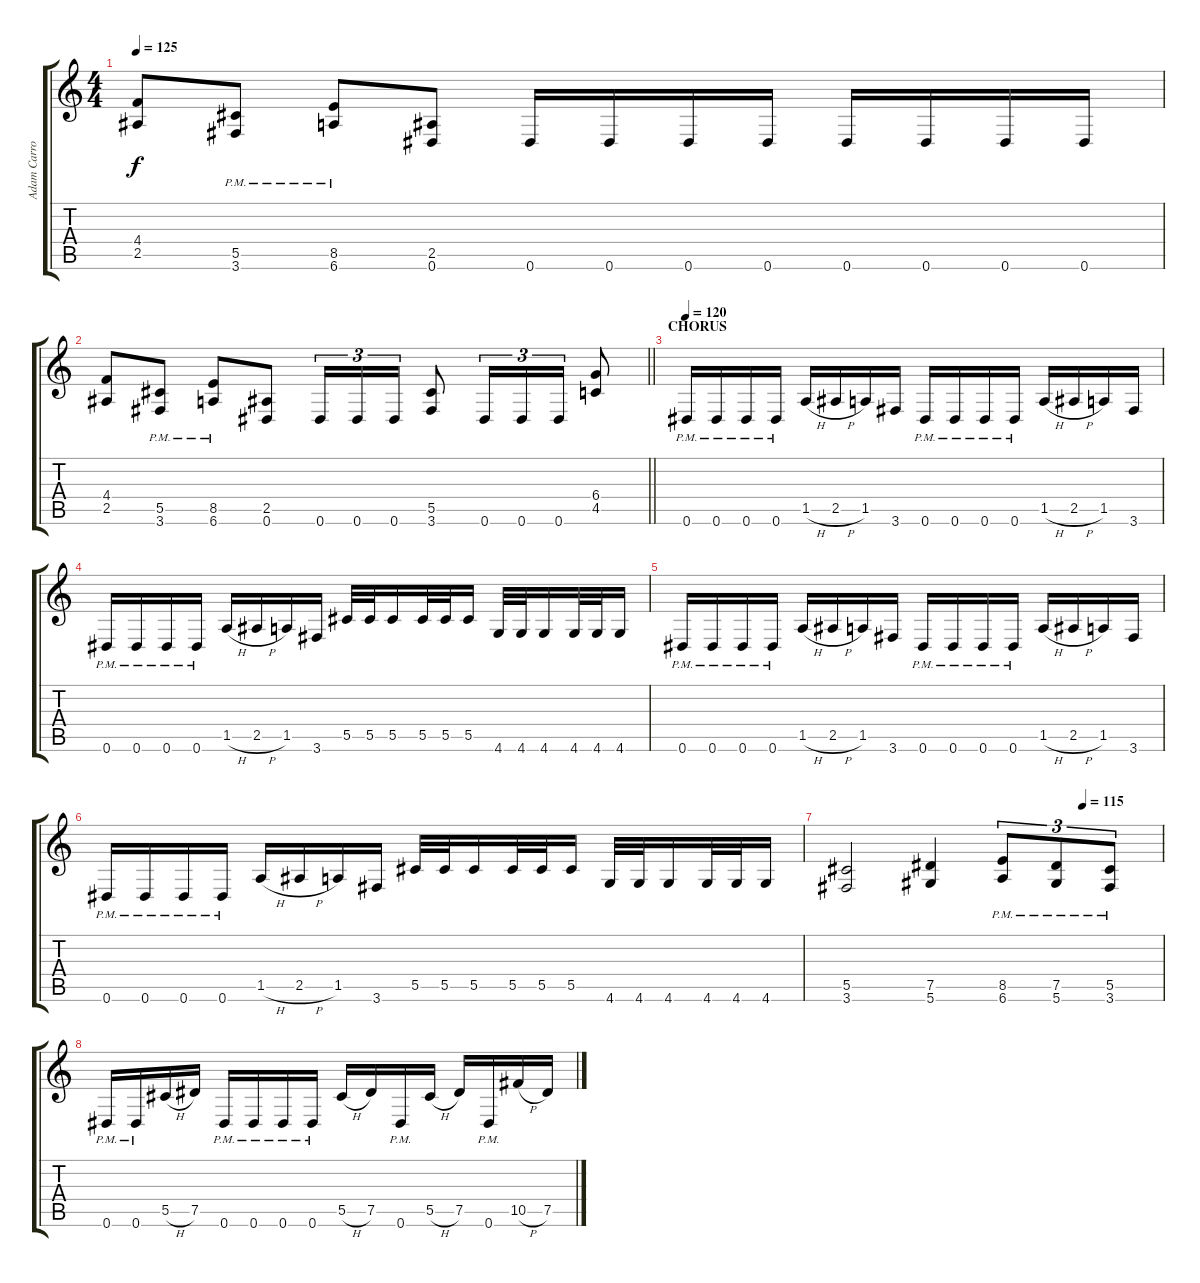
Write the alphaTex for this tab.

\track ("Adam Carroll" "Adam Carro") {instrument distortionguitar}
\staff {score tabs}
\tuning (Eb4 Bb3 Gb3 Db3 Ab2 Eb2) {hide}
\ts (4 4)
\tempo 125
\clef g2
\ks c
(4.4 2.5).8{dy f} (5.5{pm} 3.6{pm}).8 (8.5{pm} 6.6{pm}).8 (2.5 0.6).8 0.6.16 0.6.16 0.6.16 0.6.16 0.6.16 0.6.16 0.6.16 0.6.16 |
\barLineRight lightlight
(4.4 2.5).8 (5.5{pm} 3.6{pm}).8 (8.5{pm} 6.6{pm}).8 (2.5 0.6).8 0.6.16{tu (3 2)} 0.6.16{tu (3 2)} 0.6.16{tu (3 2)} (5.5 3.6).8 0.6.16{tu (3 2)} 0.6.16{tu (3 2)} 0.6.16{tu (3 2)} (6.4 4.5).8 |
\section ("" "CHORUS")
\tempo 120
0.6{pm}.16 0.6{pm}.16 0.6{pm}.16 0.6{pm}.16 1.5{h}.16 2.5{h}.16 1.5.16 3.6.16 0.6{pm}.16 0.6{pm}.16 0.6{pm}.16 0.6{pm}.16 1.5{h}.16 2.5{h}.16 1.5.16 3.6.16 |
0.6{pm}.16 0.6{pm}.16 0.6{pm}.16 0.6{pm}.16 1.5{h}.16 2.5{h}.16 1.5.16 3.6.16 5.5.32 5.5.32 5.5.16 5.5.32 5.5.32 5.5.16 4.6.32 4.6.32 4.6.16 4.6.32 4.6.32 4.6.16 |
0.6{pm}.16 0.6{pm}.16 0.6{pm}.16 0.6{pm}.16 1.5{h}.16 2.5{h}.16 1.5.16 3.6.16 0.6{pm}.16 0.6{pm}.16 0.6{pm}.16 0.6{pm}.16 1.5{h}.16 2.5{h}.16 1.5.16 3.6.16 |
0.6{pm}.16 0.6{pm}.16 0.6{pm}.16 0.6{pm}.16 1.5{h}.16 2.5{h}.16 1.5.16 3.6.16 5.5.32 5.5.32 5.5.16 5.5.32 5.5.32 5.5.16 4.6.32 4.6.32 4.6.16 4.6.32 4.6.32 4.6.16 |
\tempo (115 0.75)
(5.5 3.6).2 (7.5 5.6).4 (8.5{pm} 6.6{pm}).8{tu (3 2)} (7.5{pm} 5.6{pm}).8{tu (3 2)} (5.5{pm} 3.6{pm}).8{tu (3 2)} |
0.6{pm}.16 0.6{pm}.16 5.5{h}.16 7.5.16 0.6{pm}.16 0.6{pm}.16 0.6{pm}.16 0.6{pm}.16 5.5{h}.16 7.5.16 0.6{pm}.16 5.5{h}.16 7.5.16 0.6{pm}.16 10.5{h}.16 7.5.16
